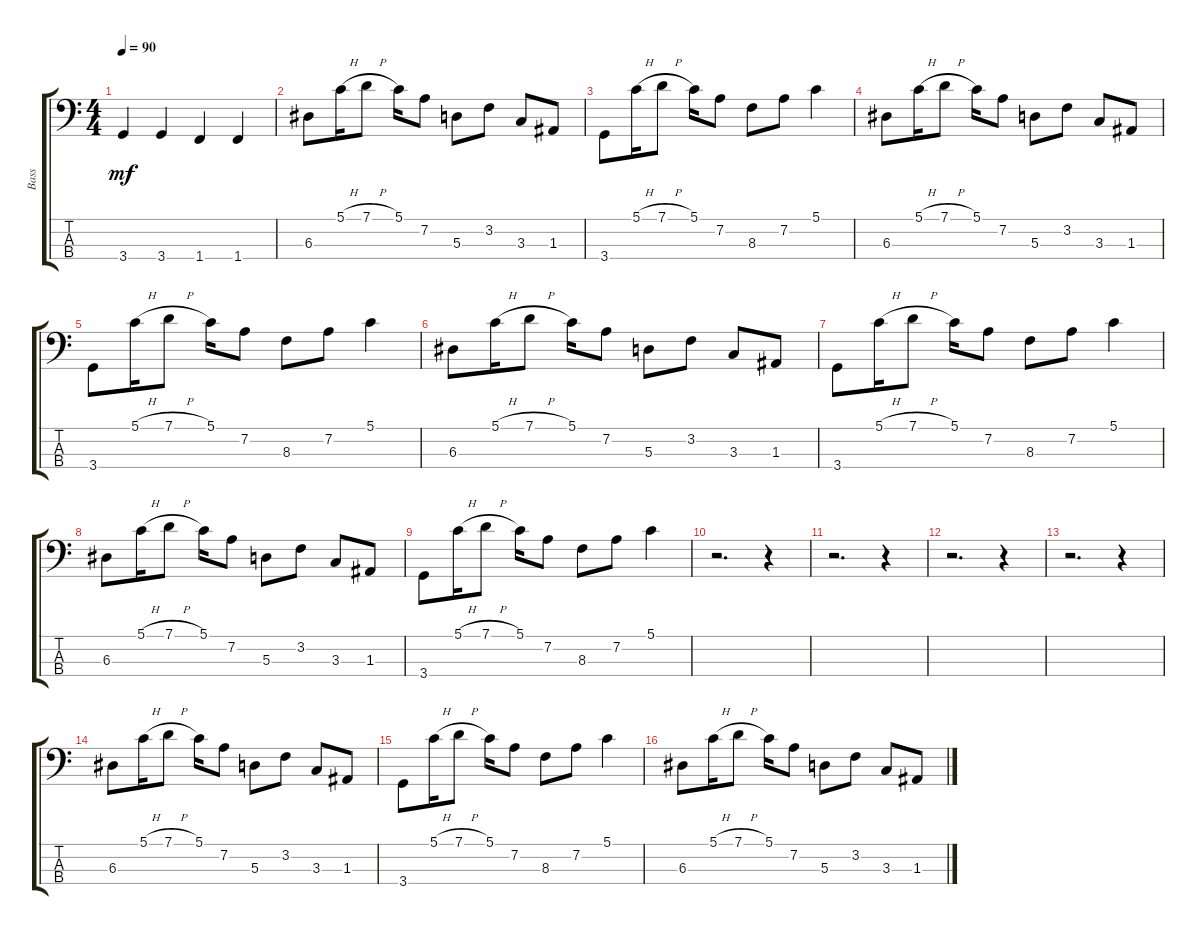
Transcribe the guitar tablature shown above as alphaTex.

\track ("Bass" "Bass") {instrument electricbassfinger}
\staff {score tabs}
\tuning (G2 D2 A1 E1) {hide}
\ts (4 4)
\tempo 90
\clef f4
\ks c
3.4.4{dy mf} 3.4.4 1.4.4 1.4.4 |
6.3.8 5.1{h}.16 7.1{h}.8 5.1.16 7.2.8 5.3.8 3.2.8 3.3.8 1.3.8 |
3.4.8 5.1{h}.16 7.1{h}.8 5.1.16 7.2.8 8.3.8 7.2.8 5.1.4 |
6.3.8 5.1{h}.16 7.1{h}.8 5.1.16 7.2.8 5.3.8 3.2.8 3.3.8 1.3.8 |
3.4.8 5.1{h}.16 7.1{h}.8 5.1.16 7.2.8 8.3.8 7.2.8 5.1.4 |
6.3.8 5.1{h}.16 7.1{h}.8 5.1.16 7.2.8 5.3.8 3.2.8 3.3.8 1.3.8 |
3.4.8 5.1{h}.16 7.1{h}.8 5.1.16 7.2.8 8.3.8 7.2.8 5.1.4 |
6.3.8 5.1{h}.16 7.1{h}.8 5.1.16 7.2.8 5.3.8 3.2.8 3.3.8 1.3.8 |
3.4.8 5.1{h}.16 7.1{h}.8 5.1.16 7.2.8 8.3.8 7.2.8 5.1.4 |
r.2{d} r.4 |
r.2{d} r.4 |
r.2{d} r.4 |
r.2{d} r.4 |
6.3.8 5.1{h}.16 7.1{h}.8 5.1.16 7.2.8 5.3.8 3.2.8 3.3.8 1.3.8 |
3.4.8 5.1{h}.16 7.1{h}.8 5.1.16 7.2.8 8.3.8 7.2.8 5.1.4 |
6.3.8 5.1{h}.16 7.1{h}.8 5.1.16 7.2.8 5.3.8 3.2.8 3.3.8 1.3.8
